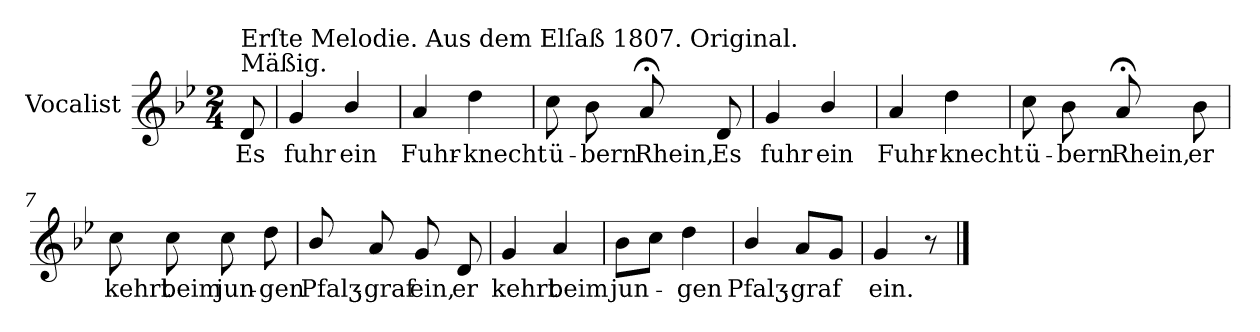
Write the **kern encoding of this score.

**kern	**text
*part1	*part1
*staff1	*staff1
*I"Vocalist	*
*k[b-e-]	*
*g:	*
*M2/4	*
=	=
!LO:TX:a:t=Mäßig.	!
!LO:TX:a:t=Erſte Melodie. Aus dem Elſaß 1807. Original.	!
8d	Es
=1	=1
4g	fuhr
4b-/	ein
=2	=2
4a	Fuhr-
4dd	-knecht
=3	=3
8cc	ü-
8b-	-bern
8a;<	Rhein,
8d	Es
=4	=4
4g	fuhr
4b-/	ein
=5	=5
4a	Fuhr-
4dd	-knecht
=6	=6
8cc	ü-
8b-	-bern
8a;<	Rhein,
8b-	er
=7	=7
8cc	kehrt
8cc	beim
8cc	jun-
8dd	-gen
=8	=8
8b-/	Pfalʒ-
8a	-graf
8g	ein,
8d	er
=9	=9
4g	kehrt
4a	beim
=10	=10
8b-L	jun-
8ccJ	.
4dd	-gen
=11	=11
4b-/	Pfalʒ-
8aL	-graf
8gJ	.
=12	=12
4g	ein.
8r	.
==	==
*-	*-
